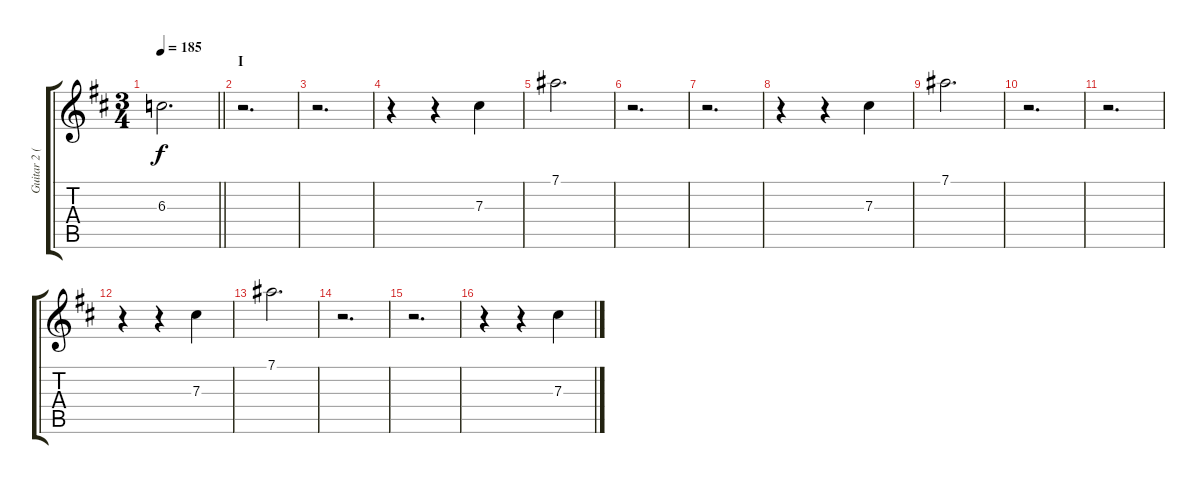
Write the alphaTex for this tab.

\track ("Guitar 2 (Hitsugi)" "Guitar 2 (") {instrument distortionguitar}
\staff {score tabs}
\tuning (Eb4 Bb3 Gb3 Db3 Ab2 Eb2) {hide}
\ts (3 4)
\tempo 185
\clef g2
\barLineRight lightlight
\ks d
6.3.2{d dy f} |
\section ("" "I")
r.2{d} |
r.2{d} |
r.4 r.4 7.3.4 |
7.1.2{d} |
r.2{d} |
r.2{d} |
r.4 r.4 7.3.4 |
7.1.2{d} |
r.2{d} |
r.2{d} |
r.4 r.4 7.3.4 |
7.1.2{d} |
r.2{d} |
r.2{d} |
r.4 r.4 7.3.4
